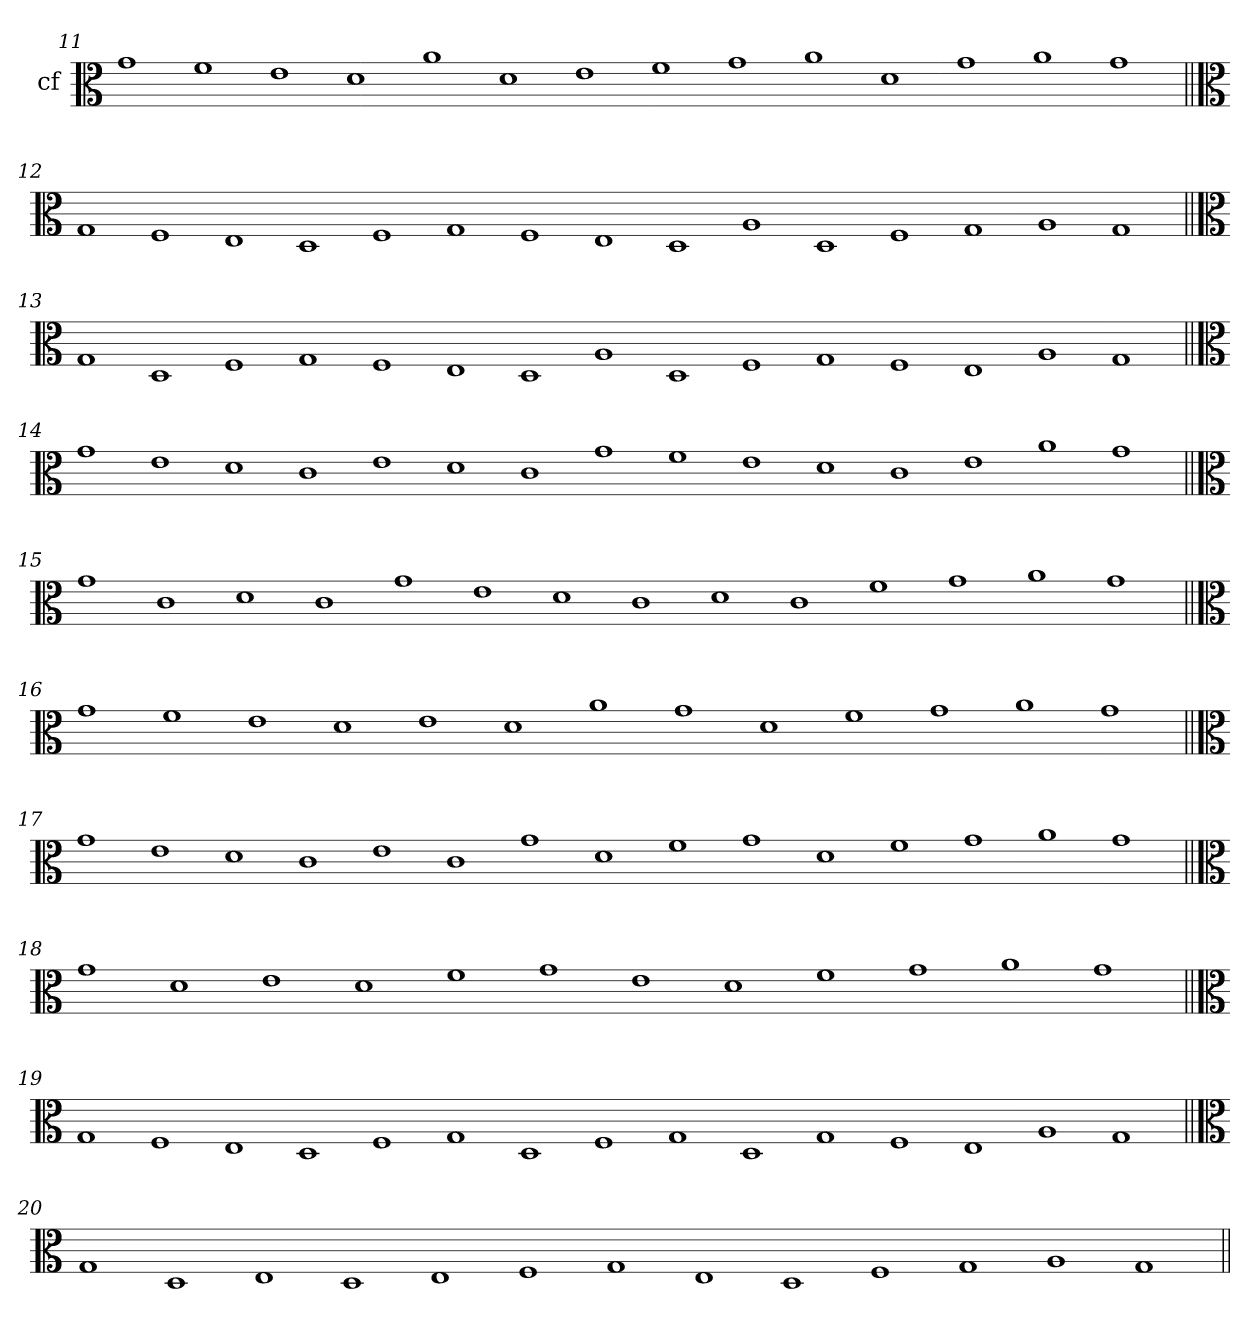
**kern
*part1
*staff1
*I"cf
!!LO:LB:g=z
*clefC3
*k[]
=11
1g
1f
1e
1d
1a
1d
1e
1f
1g
1a
1d
1g
1a
1g
!!LO:LB:g=z
=12||
*clefC3
*k[]
1G
1F
1E
1D
1F
1G
1F
1E
1D
1A
1D
1F
1G
1A
1G
!!LO:LB:g=z
=13||
*clefC3
*k[]
1G
1D
1F
1G
1F
1E
1D
1A
1D
1F
1G
1F
1E
1A
1G
!!LO:LB:g=z
=14||
*clefC3
*k[]
1g
1e
1d
1c
1e
1d
1c
1g
1f
1e
1d
1c
1e
1a
1g
!!LO:LB:g=z
=15||
*clefC3
*k[]
1g
1c
1d
1c
1g
1e
1d
1c
1d
1c
1f
1g
1a
1g
!!LO:LB:g=z
=16||
*clefC3
*k[]
1g
1f
1e
1d
1e
1d
1a
1g
1d
1f
1g
1a
1g
!!LO:LB:g=z
=17||
*clefC3
*k[]
1g
1e
1d
1c
1e
1c
1g
1d
1f
1g
1d
1f
1g
1a
1g
!!LO:LB:g=z
=18||
*clefC3
*k[]
1g
1d
1e
1d
1f
1g
1e
1d
1f
1g
1a
1g
!!LO:LB:g=z
=19||
*clefC3
*k[]
1G
1F
1E
1D
1F
1G
1D
1F
1G
1D
1G
1F
1E
1A
1G
!!LO:LB:g=z
=20||
*clefC3
*k[]
1G
1D
1E
1D
1E
1F
1G
1E
1D
1F
1G
1A
1G
=||
*-
